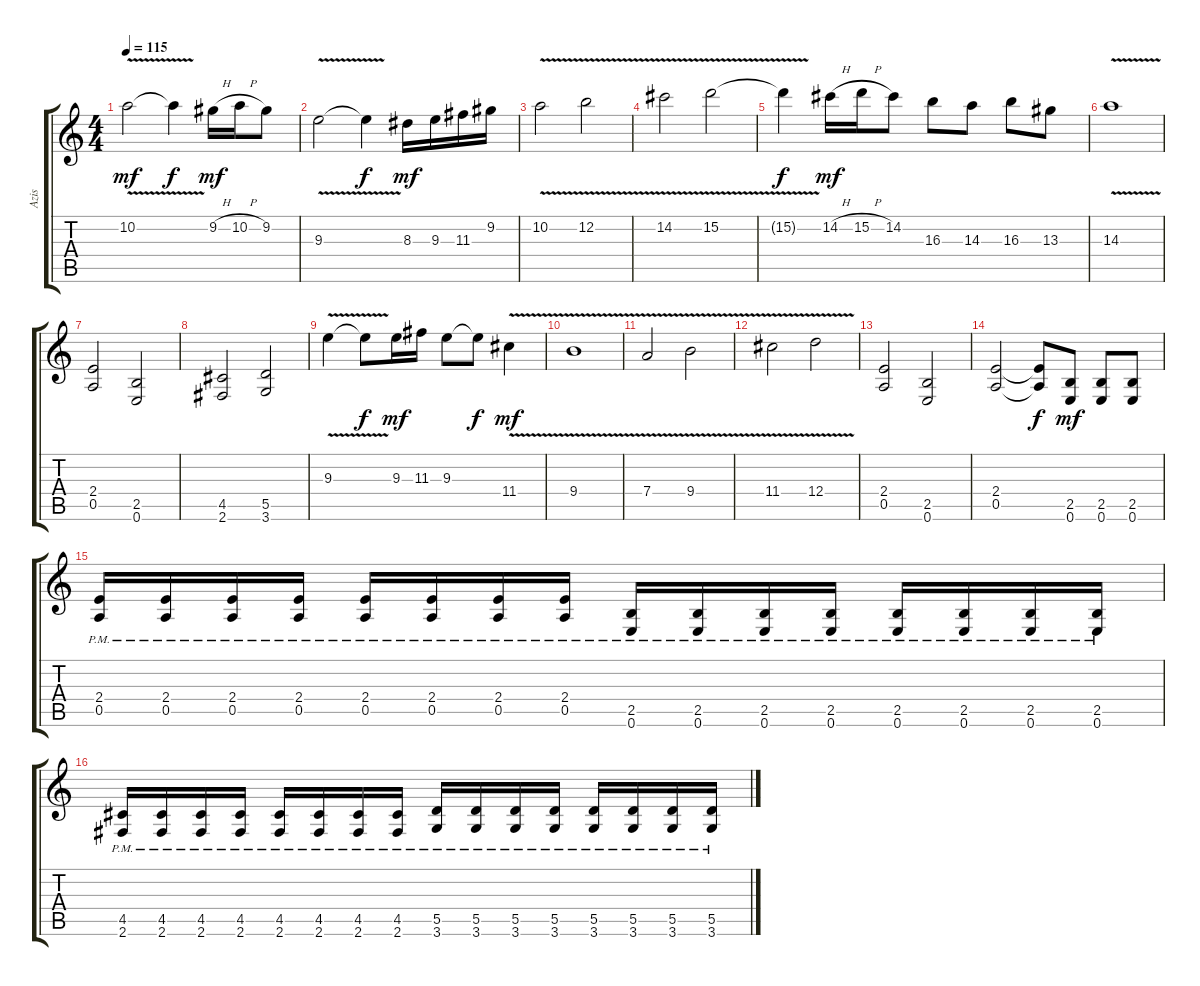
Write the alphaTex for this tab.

\track ("Azis" "Azis") {instrument distortionguitar}
\staff {score tabs}
\tuning (E4 B3 G3 D3 A2 E2) {hide}
\ts (4 4)
\tempo 115
\clef g2
\ks c
10.2{v}.2{dy mf} 10.2{t}.4{dy f} 9.2{h}.16{dy mf} 10.2{h}.16 9.2.8 |
9.3{v}.2 9.3{t}.4{dy f} 8.3.16{dy mf} 9.3.16 11.3.16 9.2.16 |
10.2{v}.2 12.2{v}.2 |
14.2{v}.2 15.2{v}.2 |
15.2{t}.4{dy f} 14.2{h}.16{dy mf} 15.2{h}.16 14.2.8 16.3.8 14.3.8 16.3.8 13.3.8 |
14.3{v}.1 |
(2.4 0.5).2 (2.5 0.6).2 |
(4.5 2.6).2 (5.5 3.6).2 |
9.3{v}.4 9.3{t}.8{dy f} 9.3.16{dy mf} 11.3.16 9.3.8 9.3{t}.8{dy f} 11.4{v}.4{dy mf} |
9.4{v}.1 |
7.4{v}.2 9.4{v}.2 |
11.4{v}.2 12.4{v}.2 |
(2.4 0.5).2 (2.5 0.6).2 |
(2.4 0.5).2 (2.4{t} 0.5{t}).8{dy f} (2.5 0.6).8{dy mf} (2.5 0.6).8 (2.5 0.6).8 |
(2.4{pm} 0.5{pm}).16 (2.4{pm} 0.5{pm}).16 (2.4{pm} 0.5{pm}).16 (2.4{pm} 0.5{pm}).16 (2.4{pm} 0.5{pm}).16 (2.4{pm} 0.5{pm}).16 (2.4{pm} 0.5{pm}).16 (2.4{pm} 0.5{pm}).16 (2.5{pm} 0.6{pm}).16 (2.5{pm} 0.6{pm}).16 (2.5{pm} 0.6{pm}).16 (2.5{pm} 0.6{pm}).16 (2.5{pm} 0.6{pm}).16 (2.5{pm} 0.6{pm}).16 (2.5{pm} 0.6{pm}).16 (2.5{pm} 0.6{pm}).16 |
(4.5{pm} 2.6{pm}).16 (4.5{pm} 2.6{pm}).16 (4.5{pm} 2.6{pm}).16 (4.5{pm} 2.6{pm}).16 (4.5{pm} 2.6{pm}).16 (4.5{pm} 2.6{pm}).16 (4.5{pm} 2.6{pm}).16 (4.5{pm} 2.6{pm}).16 (5.5{pm} 3.6{pm}).16 (5.5{pm} 3.6{pm}).16 (5.5{pm} 3.6{pm}).16 (5.5{pm} 3.6{pm}).16 (5.5{pm} 3.6{pm}).16 (5.5{pm} 3.6{pm}).16 (5.5{pm} 3.6{pm}).16 (5.5{pm} 3.6{pm}).16
